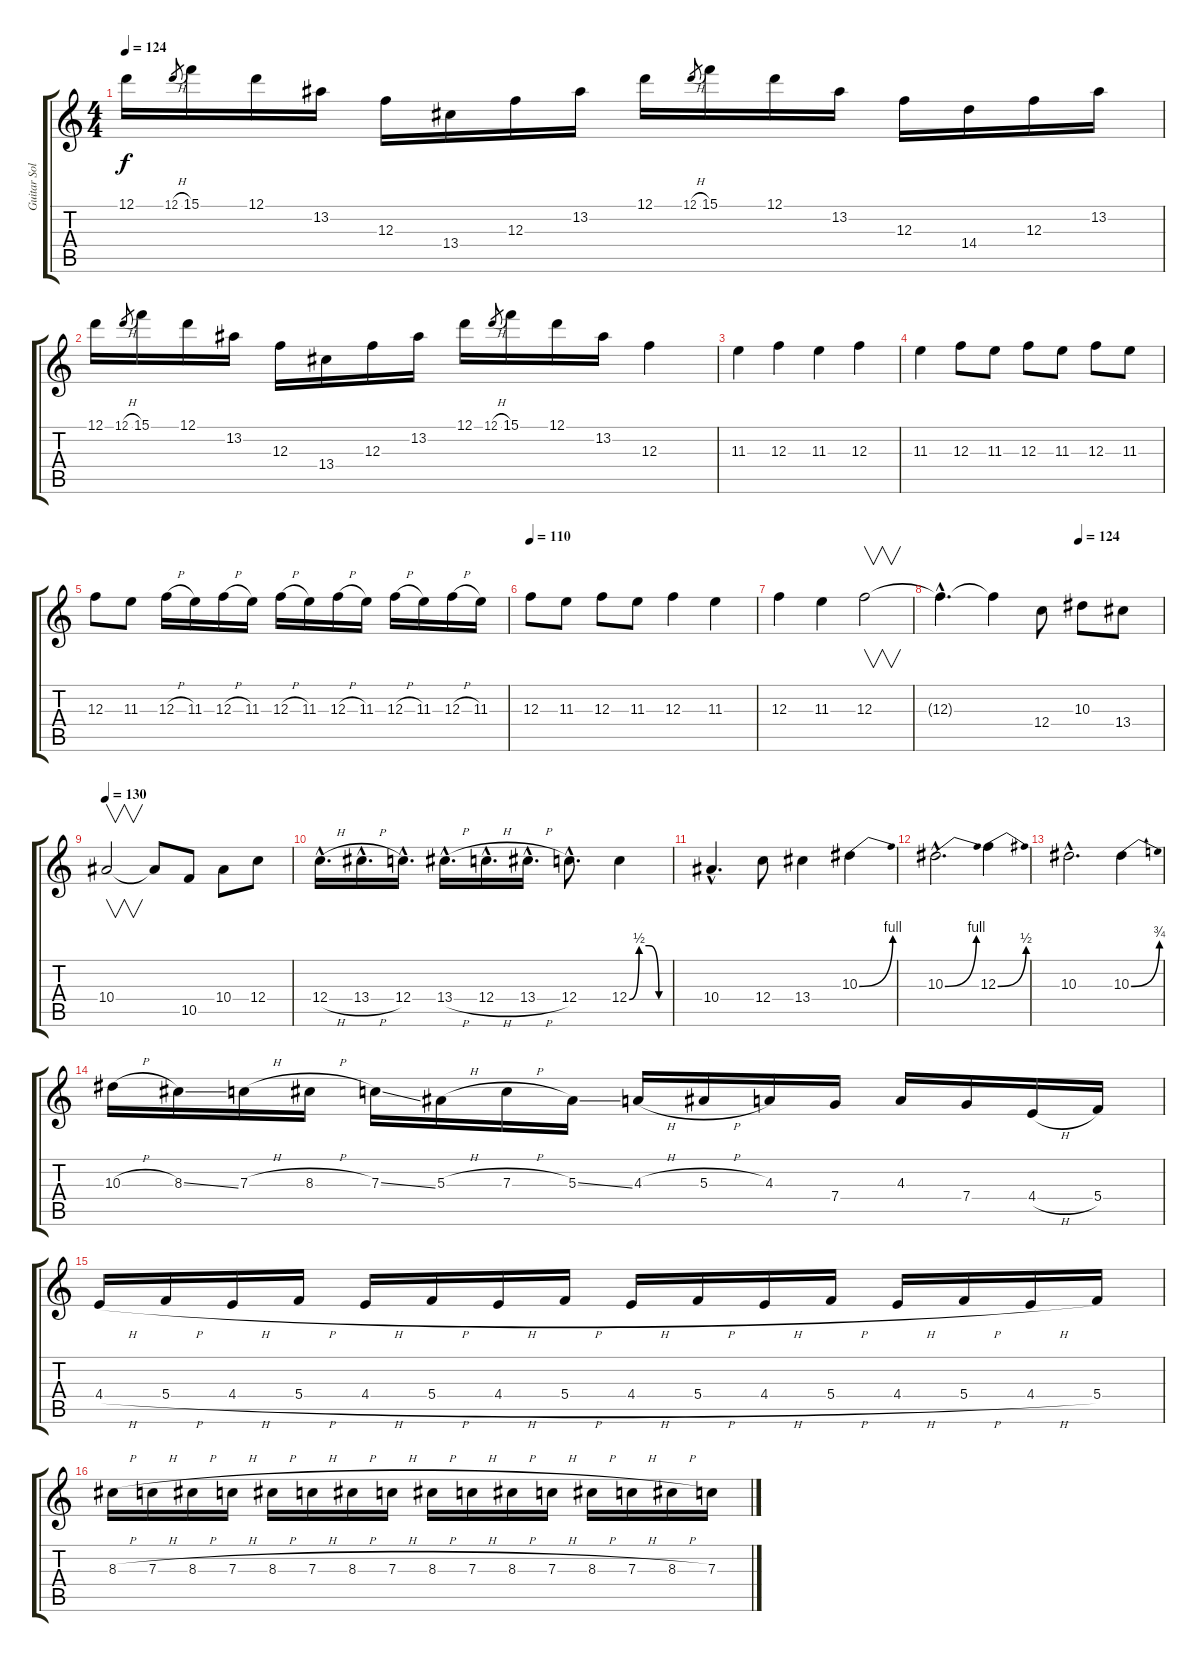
\track ("Guitar Solo" "Guitar Sol") {instrument distortionguitar}
\staff {score tabs}
\tuning (D4 A3 F3 C3 G2 D2) {hide}
\ts (4 4)
\tempo 124
\clef g2
\ks c
12.1.16{dy f} 12.1{h}.8{gr} 15.1.16 12.1.16 13.2.16 12.3.16 13.4.16 12.3.16 13.2.16 12.1.16 12.1{h}.8{gr} 15.1.16 12.1.16 13.2.16 12.3.16 14.4.16 12.3.16 13.2.16 |
12.1.16 12.1{h}.8{gr} 15.1.16 12.1.16 13.2.16 12.3.16 13.4.16 12.3.16 13.2.16 12.1.16 12.1{h}.8{gr} 15.1.16 12.1.16 13.2.16 12.3.4 |
11.3.4 12.3.4 11.3.4 12.3.4 |
11.3.4 12.3.8 11.3.8 12.3.8 11.3.8 12.3.8 11.3.8 |
12.3.8 11.3.8 12.3{h}.16 11.3.16 12.3{h}.16 11.3.16 12.3{h}.16 11.3.16 12.3{h}.16 11.3.16 12.3{h}.16 11.3.16 12.3{h}.16 11.3.16 |
\tempo 110
12.3.8 11.3.8 12.3.8 11.3.8 12.3.4 11.3.4 |
12.3.4 11.3.4 12.3.2{v} |
\tempo (124 0.625)
12.3{hac t}.4{d} 12.3{t}.4 12.4.8 10.3.8 13.4.8 |
\tempo 130
10.4.2{v} 10.4{t}.8 10.5.8 10.4.8 12.4.8 |
12.4{h hac}.16{d} 13.4{h hac}.16{d} 12.4{hac}.16{d} 13.4{h hac}.16{d} 12.4{h hac}.16{d} 13.4{h hac}.16{d} 12.4{hac}.8{d} 12.4{be (custom 0 0 15 2 30 2 45 0 60 0)}.4 |
10.4{hac}.4{d} 12.4.8 13.4.4 10.3{be (bend 0 0 60 4)}.4 |
10.3{be (bend 0 0 60 4) hac}.2{d} 12.3{be (bend 0 0 60 2)}.4 |
10.3{hac}.2{d} 10.3{be (bend 0 0 60 3)}.4 |
10.3{h}.16 8.3{ss}.16 7.3{h}.16 8.3{h}.16 7.3{ss}.16 5.3{h}.16 7.3{h}.16 5.3{ss}.16 4.3{h}.16 5.3{h}.16 4.3.16 7.4.16 4.3.16 7.4.16 4.4{h}.16 5.4.16 |
4.4{h}.16 5.4{h}.16 4.4{h}.16 5.4{h}.16 4.4{h}.16 5.4{h}.16 4.4{h}.16 5.4{h}.16 4.4{h}.16 5.4{h}.16 4.4{h}.16 5.4{h}.16 4.4{h}.16 5.4{h}.16 4.4{h}.16 5.4.16 |
8.3{h}.16 7.3{h}.16 8.3{h}.16 7.3{h}.16 8.3{h}.16 7.3{h}.16 8.3{h}.16 7.3{h}.16 8.3{h}.16 7.3{h}.16 8.3{h}.16 7.3{h}.16 8.3{h}.16 7.3{h}.16 8.3{h}.16 7.3.16
